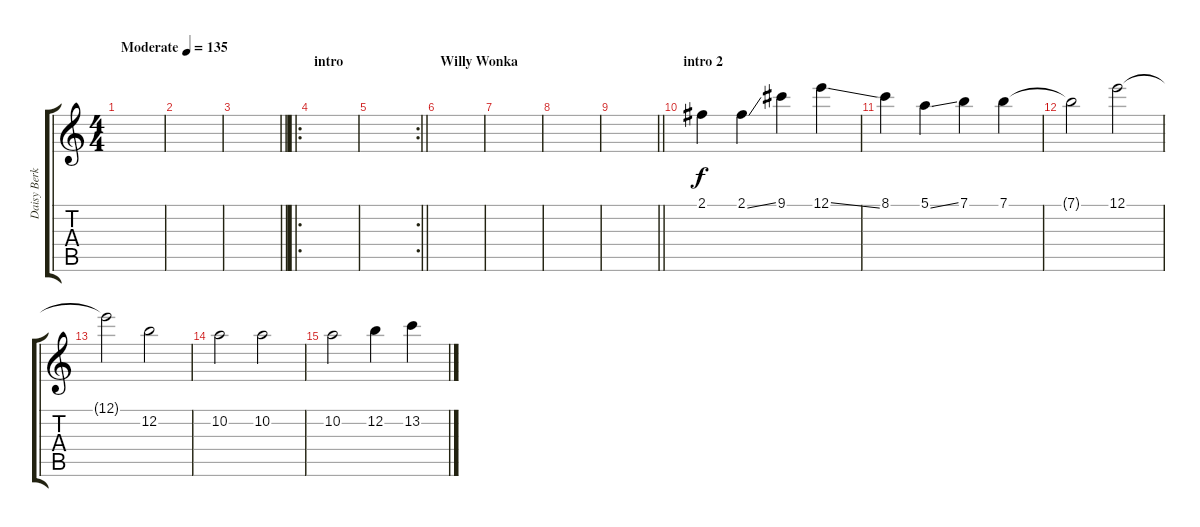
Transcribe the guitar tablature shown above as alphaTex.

\track ("Daisy Berkowitz (solo guitar)" "Daisy Berk") {instrument overdrivenguitar}
\staff {score tabs}
\tuning (E4 B3 G3 D3 A2 E2) {hide}
\ts (4 4)
\tempo (135 "Moderate")
\clef g2
\ks c
|
|
\barLineRight lightlight
|
\ro
\section ("" "intro")
|
\rc 2
\barLineRight lightlight
|
\section ("" "Willy Wonka")
|
|
|
\barLineRight lightlight
|
\section ("" "intro 2")
2.1.4 2.1{ss}.4 9.1.4 12.1{ss}.4 |
8.1.4 5.1{ss}.4 7.1.4 7.1.4 |
7.1{t}.2 12.1.2 |
12.1{t}.2 12.2.2 |
10.2.2 10.2.2 |
10.2.2 12.2.4 13.2.4
